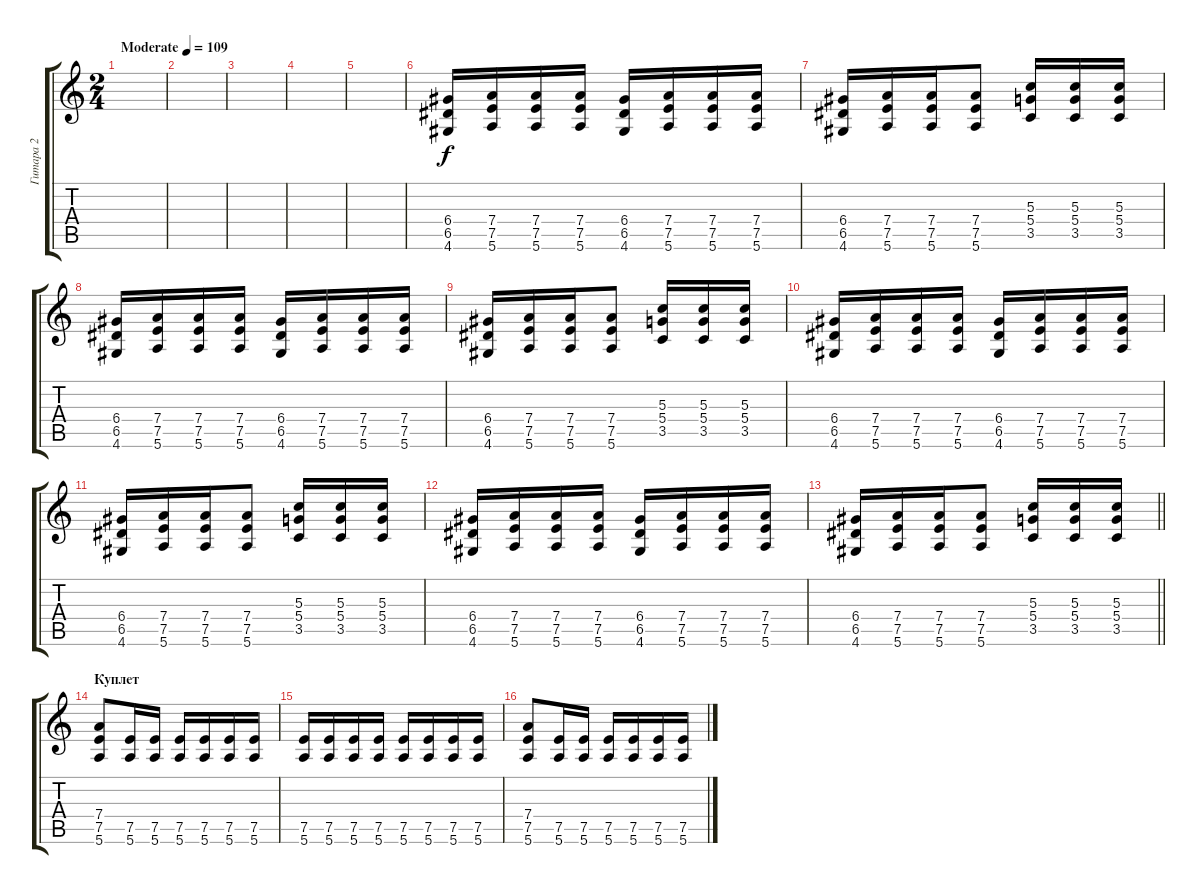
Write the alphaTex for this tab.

\track ("Гитара 2" "Гитара 2") {instrument electricguitarclean}
\staff {score tabs}
\tuning (E4 B3 G3 D3 A2 E2) {hide}
\ts (2 4)
\tempo (109 "Moderate")
\clef g2
\ks c
|
|
|
|
|
(6.4 6.5 4.6).16 (7.4 7.5 5.6).16 (7.4 7.5 5.6).16 (7.4 7.5 5.6).16 (6.4 6.5 4.6).16 (7.4 7.5 5.6).16 (7.4 7.5 5.6).16 (7.4 7.5 5.6).16 |
(6.4 6.5 4.6).16 (7.4 7.5 5.6).16 (7.4 7.5 5.6).16 (7.4 7.5 5.6).8 (5.3 5.4 3.5).16 (5.3 5.4 3.5).16 (5.3 5.4 3.5).16 |
(6.4 6.5 4.6).16 (7.4 7.5 5.6).16 (7.4 7.5 5.6).16 (7.4 7.5 5.6).16 (6.4 6.5 4.6).16 (7.4 7.5 5.6).16 (7.4 7.5 5.6).16 (7.4 7.5 5.6).16 |
(6.4 6.5 4.6).16 (7.4 7.5 5.6).16 (7.4 7.5 5.6).16 (7.4 7.5 5.6).8 (5.3 5.4 3.5).16 (5.3 5.4 3.5).16 (5.3 5.4 3.5).16 |
(6.4 6.5 4.6).16 (7.4 7.5 5.6).16 (7.4 7.5 5.6).16 (7.4 7.5 5.6).16 (6.4 6.5 4.6).16 (7.4 7.5 5.6).16 (7.4 7.5 5.6).16 (7.4 7.5 5.6).16 |
(6.4 6.5 4.6).16 (7.4 7.5 5.6).16 (7.4 7.5 5.6).16 (7.4 7.5 5.6).8 (5.3 5.4 3.5).16 (5.3 5.4 3.5).16 (5.3 5.4 3.5).16 |
(6.4 6.5 4.6).16 (7.4 7.5 5.6).16 (7.4 7.5 5.6).16 (7.4 7.5 5.6).16 (6.4 6.5 4.6).16 (7.4 7.5 5.6).16 (7.4 7.5 5.6).16 (7.4 7.5 5.6).16 |
\barLineRight lightlight
(6.4 6.5 4.6).16 (7.4 7.5 5.6).16 (7.4 7.5 5.6).16 (7.4 7.5 5.6).8 (5.3 5.4 3.5).16 (5.3 5.4 3.5).16 (5.3 5.4 3.5).16 |
\section ("" "Куплет")
(7.4 7.5 5.6).8 (7.5 5.6).16 (7.5 5.6).16 (7.5 5.6).16 (7.5 5.6).16 (7.5 5.6).16 (7.5 5.6).16 |
(7.5 5.6).16 (7.5 5.6).16 (7.5 5.6).16 (7.5 5.6).16 (7.5 5.6).16 (7.5 5.6).16 (7.5 5.6).16 (7.5 5.6).16 |
(7.4 7.5 5.6).8 (7.5 5.6).16 (7.5 5.6).16 (7.5 5.6).16 (7.5 5.6).16 (7.5 5.6).16 (7.5 5.6).16
